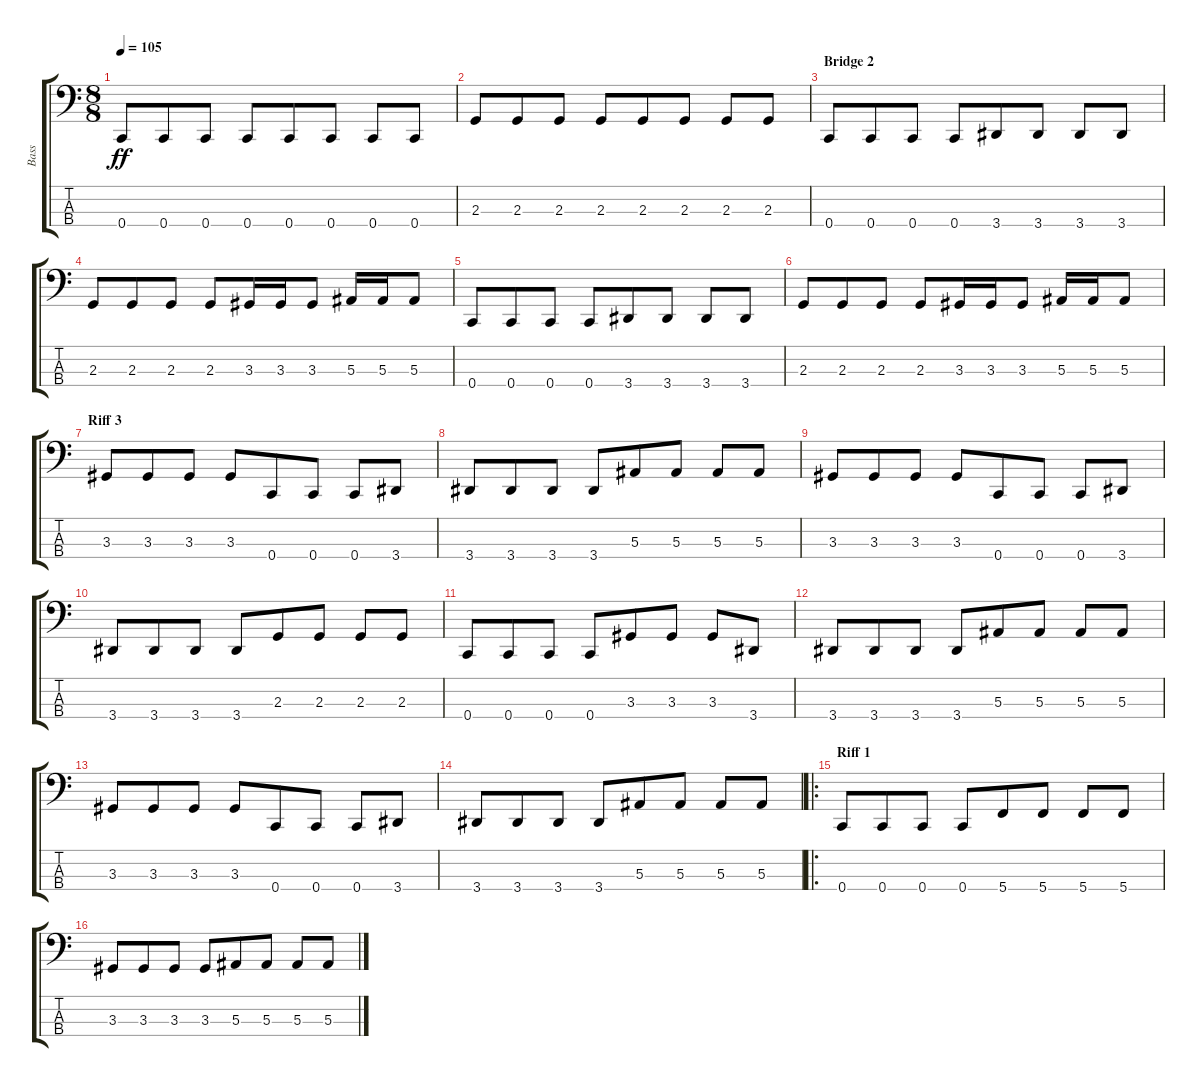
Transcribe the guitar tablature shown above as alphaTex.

\track ("Bass" "Bass") {instrument electricbassfinger}
\staff {score tabs}
\tuning (Eb2 Bb1 F1 C1) {hide}
\ts (8 8)
\tempo 105
\clef f4
\ks c
0.4.8{dy ff} 0.4.8 0.4.8 0.4.8 0.4.8 0.4.8 0.4.8 0.4.8 |
2.3.8 2.3.8 2.3.8 2.3.8 2.3.8 2.3.8 2.3.8 2.3.8 |
\section ("" "Bridge 2")
0.4.8 0.4.8 0.4.8 0.4.8 3.4.8 3.4.8 3.4.8 3.4.8 |
2.3.8 2.3.8 2.3.8 2.3.8 3.3.16 3.3.16 3.3.8 5.3.16 5.3.16 5.3.8 |
0.4.8 0.4.8 0.4.8 0.4.8 3.4.8 3.4.8 3.4.8 3.4.8 |
2.3.8 2.3.8 2.3.8 2.3.8 3.3.16 3.3.16 3.3.8 5.3.16 5.3.16 5.3.8 |
\section ("" "Riff 3")
3.3.8 3.3.8 3.3.8 3.3.8 0.4.8 0.4.8 0.4.8 3.4.8 |
3.4.8 3.4.8 3.4.8 3.4.8 5.3.8 5.3.8 5.3.8 5.3.8 |
3.3.8 3.3.8 3.3.8 3.3.8 0.4.8 0.4.8 0.4.8 3.4.8 |
3.4.8 3.4.8 3.4.8 3.4.8 2.3.8 2.3.8 2.3.8 2.3.8 |
0.4.8 0.4.8 0.4.8 0.4.8 3.3.8 3.3.8 3.3.8 3.4.8 |
3.4.8 3.4.8 3.4.8 3.4.8 5.3.8 5.3.8 5.3.8 5.3.8 |
3.3.8 3.3.8 3.3.8 3.3.8 0.4.8 0.4.8 0.4.8 3.4.8 |
3.4.8 3.4.8 3.4.8 3.4.8 5.3.8 5.3.8 5.3.8 5.3.8 |
\ro
\section ("" "Riff 1")
0.4.8 0.4.8 0.4.8 0.4.8 5.4.8 5.4.8 5.4.8 5.4.8 |
3.3.8 3.3.8 3.3.8 3.3.8 5.3.8 5.3.8 5.3.8 5.3.8
